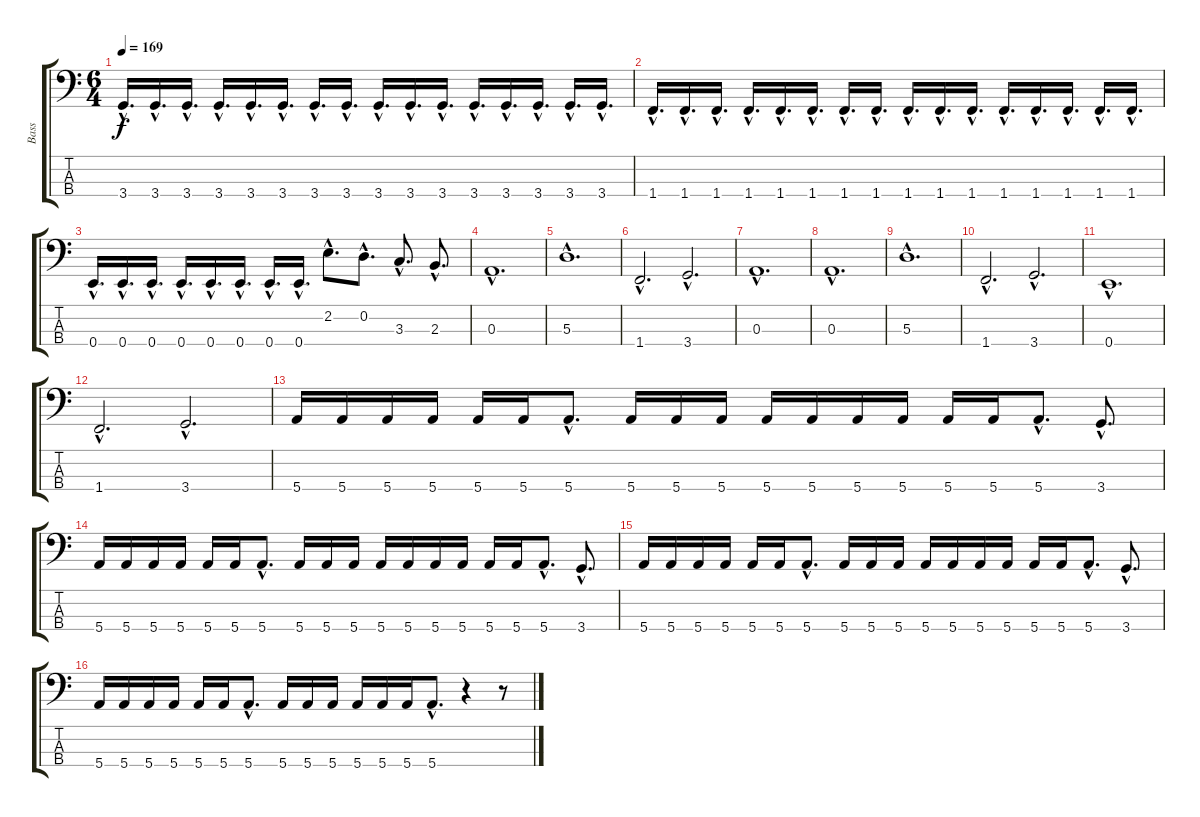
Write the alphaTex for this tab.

\track ("Bass" "Bass") {instrument electricbasspick}
\staff {score tabs}
\tuning (G2 D2 A1 E1) {hide}
\ts (6 4)
\tempo 169
\clef f4
\ks c
3.4{hac}.16{d dy f} 3.4{hac}.16{d} 3.4{hac}.16{d} 3.4{hac}.16{d} 3.4{hac}.16{d} 3.4{hac}.16{d} 3.4{hac}.16{d} 3.4{hac}.16{d} 3.4{hac}.16{d} 3.4{hac}.16{d} 3.4{hac}.16{d} 3.4{hac}.16{d} 3.4{hac}.16{d} 3.4{hac}.16{d} 3.4{hac}.16{d} 3.4{hac}.16{d} |
1.4{hac}.16{d} 1.4{hac}.16{d} 1.4{hac}.16{d} 1.4{hac}.16{d} 1.4{hac}.16{d} 1.4{hac}.16{d} 1.4{hac}.16{d} 1.4{hac}.16{d} 1.4{hac}.16{d} 1.4{hac}.16{d} 1.4{hac}.16{d} 1.4{hac}.16{d} 1.4{hac}.16{d} 1.4{hac}.16{d} 1.4{hac}.16{d} 1.4{hac}.16{d} |
0.4{hac}.16{d} 0.4{hac}.16{d} 0.4{hac}.16{d} 0.4{hac}.16{d} 0.4{hac}.16{d} 0.4{hac}.16{d} 0.4{hac}.16{d} 0.4{hac}.16{d} 2.2{hac}.8{d} 0.2{hac}.8{d} 3.3{hac}.8{d} 2.3{hac}.8{d} |
0.3{hac}.1{d} |
5.3{hac}.1{d} |
1.4{hac}.2{d} 3.4{hac}.2{d} |
0.3{hac}.1{d} |
0.3{hac}.1{d} |
5.3{hac}.1{d} |
1.4{hac}.2{d} 3.4{hac}.2{d} |
0.4{hac}.1{d} |
1.4{hac}.2{d} 3.4{hac}.2{d} |
5.4.16 5.4.16 5.4.16 5.4.16 5.4.16 5.4.16 5.4{hac}.8{d} 5.4.16 5.4.16 5.4.16 5.4.16 5.4.16 5.4.16 5.4.16 5.4.16 5.4.16 5.4{hac}.8{d} 3.4{hac}.8{d} |
5.4.16 5.4.16 5.4.16 5.4.16 5.4.16 5.4.16 5.4{hac}.8{d} 5.4.16 5.4.16 5.4.16 5.4.16 5.4.16 5.4.16 5.4.16 5.4.16 5.4.16 5.4{hac}.8{d} 3.4{hac}.8{d} |
5.4.16 5.4.16 5.4.16 5.4.16 5.4.16 5.4.16 5.4{hac}.8{d} 5.4.16 5.4.16 5.4.16 5.4.16 5.4.16 5.4.16 5.4.16 5.4.16 5.4.16 5.4{hac}.8{d} 3.4{hac}.8{d} |
5.4.16 5.4.16 5.4.16 5.4.16 5.4.16 5.4.16 5.4{hac}.8{d} 5.4.16 5.4.16 5.4.16 5.4.16 5.4.16 5.4.16 5.4{hac}.8{d} r.4 r.8
